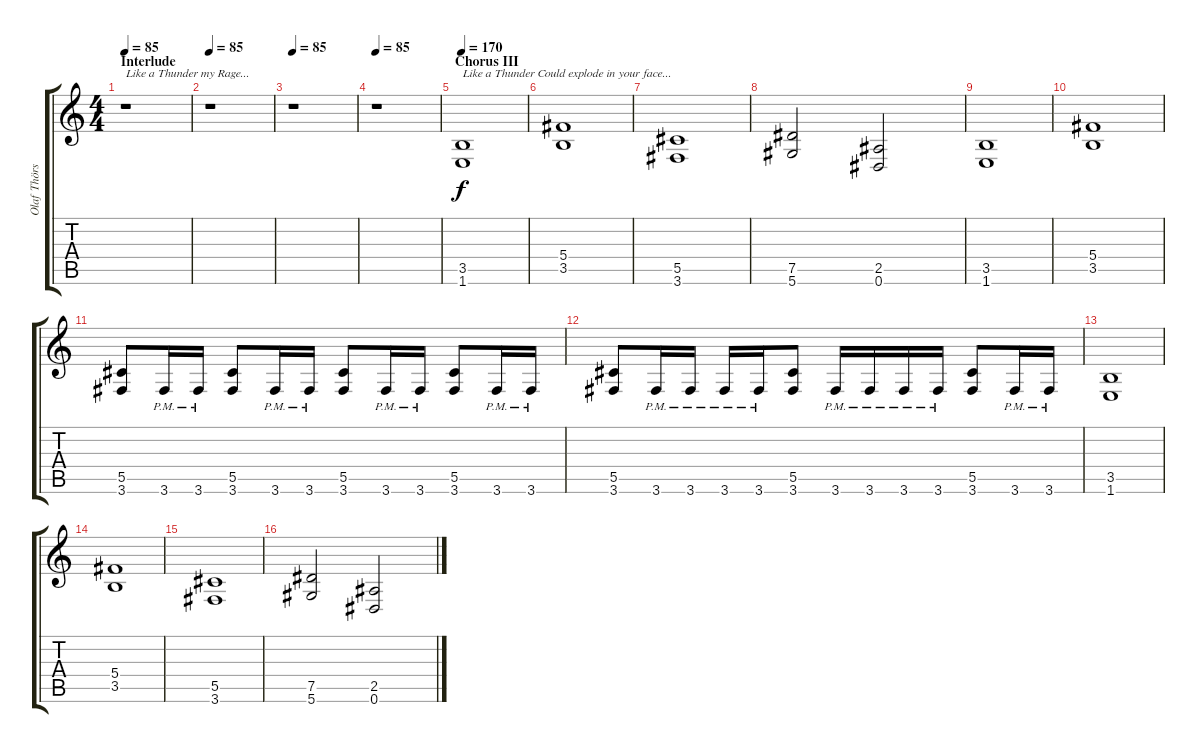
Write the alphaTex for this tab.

\track ("Olaf Thörsen" "Olaf Thörs") {instrument distortionguitar}
\staff {score tabs}
\tuning (Eb4 Bb3 Gb3 Db3 Ab2 Eb2) {hide}
\ts (4 4)
\section ("" "Interlude")
\tempo 85
\clef g2
\ks c
r.1{txt "Like a Thunder my Rage..." dy f} |
\tempo 85
r.1 |
\tempo 85
r.1 |
\tempo 85
r.1 |
\section ("" "Chorus III")
\tempo 170
(3.5 1.6).1{txt "Like a Thunder Could explode in your face..."} |
(5.4 3.5).1 |
(5.5 3.6).1 |
(7.5 5.6).2 (2.5 0.6).2 |
(3.5 1.6).1 |
(5.4 3.5).1 |
(5.5 3.6).8 3.6{pm}.16 3.6{pm}.16 (5.5 3.6).8 3.6{pm}.16 3.6{pm}.16 (5.5 3.6).8 3.6{pm}.16 3.6{pm}.16 (5.5 3.6).8 3.6{pm}.16 3.6{pm}.16 |
(5.5 3.6).8 3.6{pm}.16 3.6{pm}.16 3.6{pm}.16 3.6{pm}.16 (5.5 3.6).8 3.6{pm}.16 3.6{pm}.16 3.6{pm}.16 3.6{pm}.16 (5.5 3.6).8 3.6{pm}.16 3.6{pm}.16 |
(3.5 1.6).1 |
(5.4 3.5).1 |
(5.5 3.6).1 |
(7.5 5.6).2 (2.5 0.6).2
